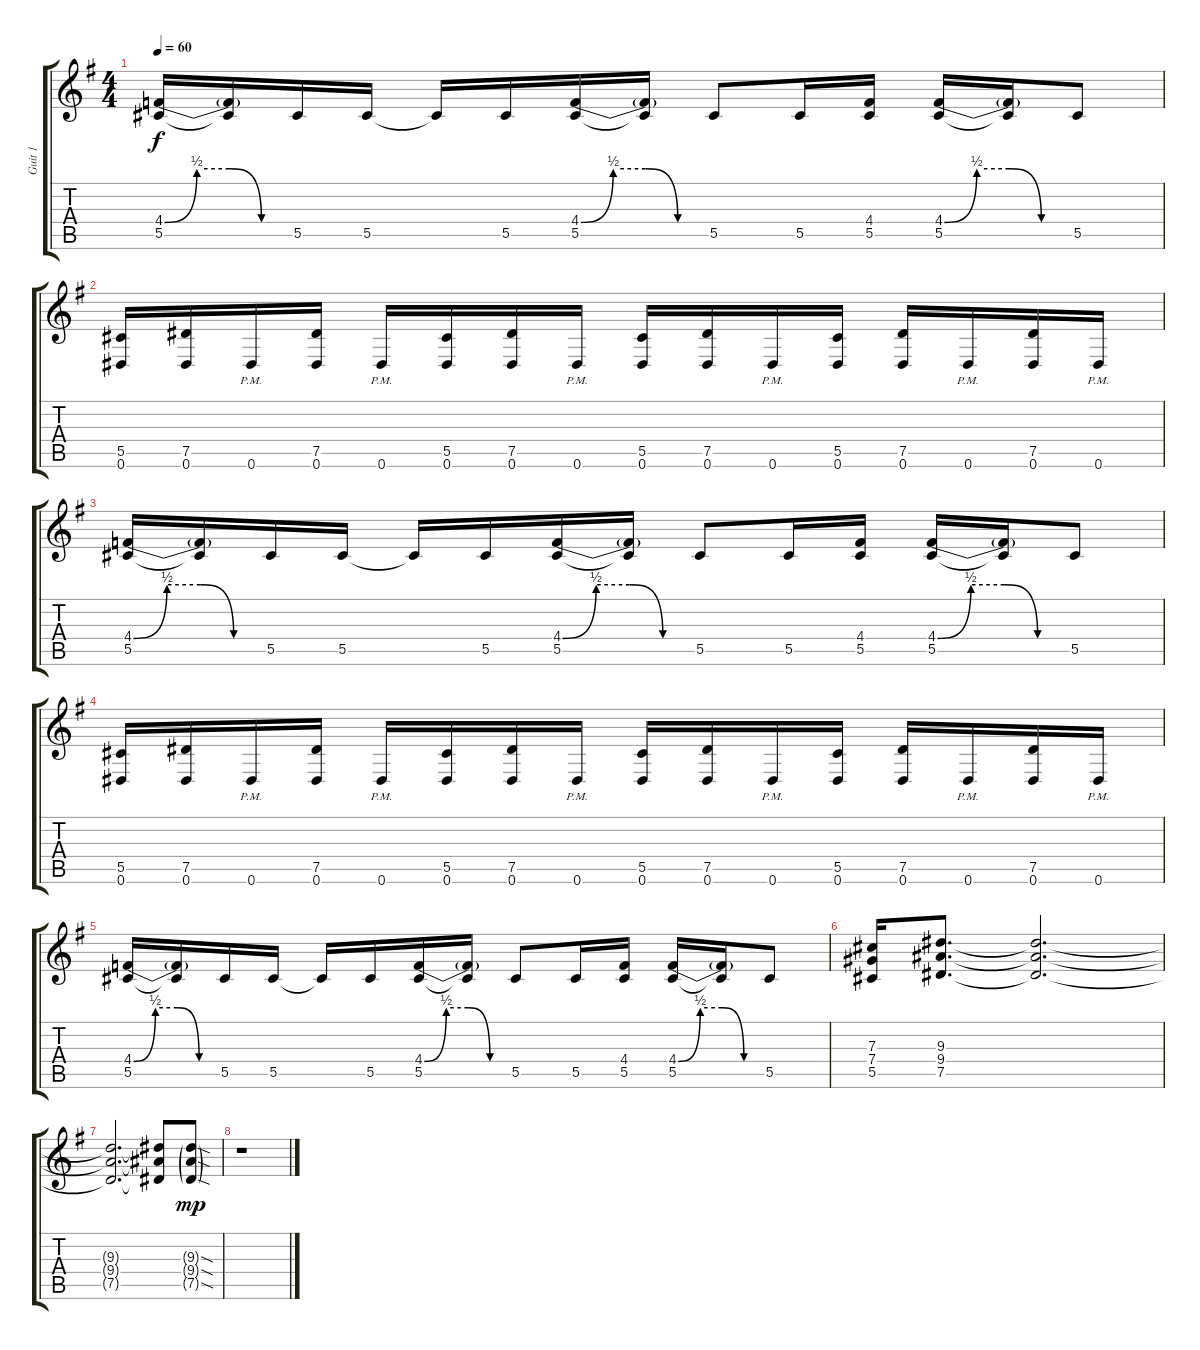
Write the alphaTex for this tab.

\track ("Guit 1" "Guit 1") {instrument overdrivenguitar}
\staff {score tabs}
\tuning (Eb4 Bb3 Gb3 Db3 Ab2 Eb2) {hide}
\ts (4 4)
\tempo 60
\clef g2
\ks g
(4.4{be (custom 0 0 15 2 30 2 45 0 60 0)} 5.5).16{dy f} (4.4{t} 5.5{t}).16 5.5.16 5.5.16 5.5{t}.16 5.5.16 (4.4{be (custom 0 0 15 2 30 2 45 0 60 0)} 5.5).16 (4.4{t} 5.5{t}).16 5.5.8 5.5.16 (4.4 5.5).16 (4.4{be (custom 0 0 15 2 30 2 45 0 60 0)} 5.5).16 (4.4{t} 5.5{t}).16 5.5.8 |
(5.5 0.6).16 (7.5 0.6).16 0.6{pm}.16 (7.5 0.6).16 0.6{pm}.16 (5.5 0.6).16 (7.5 0.6).16 0.6{pm}.16 (5.5 0.6).16 (7.5 0.6).16 0.6{pm}.16 (5.5 0.6).16 (7.5 0.6).16 0.6{pm}.16 (7.5 0.6).16 0.6{pm}.16 |
(4.4{be (custom 0 0 15 2 30 2 45 0 60 0)} 5.5).16 (4.4{t} 5.5{t}).16 5.5.16 5.5.16 5.5{t}.16 5.5.16 (4.4{be (custom 0 0 15 2 30 2 45 0 60 0)} 5.5).16 (4.4{t} 5.5{t}).16 5.5.8 5.5.16 (4.4 5.5).16 (4.4{be (custom 0 0 15 2 30 2 45 0 60 0)} 5.5).16 (4.4{t} 5.5{t}).16 5.5.8 |
(5.5 0.6).16 (7.5 0.6).16 0.6{pm}.16 (7.5 0.6).16 0.6{pm}.16 (5.5 0.6).16 (7.5 0.6).16 0.6{pm}.16 (5.5 0.6).16 (7.5 0.6).16 0.6{pm}.16 (5.5 0.6).16 (7.5 0.6).16 0.6{pm}.16 (7.5 0.6).16 0.6{pm}.16 |
(4.4{be (custom 0 0 15 2 30 2 45 0 60 0)} 5.5).16 (4.4{t} 5.5{t}).16 5.5.16 5.5.16 5.5{t}.16 5.5.16 (4.4{be (custom 0 0 15 2 30 2 45 0 60 0)} 5.5).16 (4.4{t} 5.5{t}).16 5.5.8 5.5.16 (4.4 5.5).16 (4.4{be (custom 0 0 15 2 30 2 45 0 60 0)} 5.5).16 (4.4{t} 5.5{t}).16 5.5.8 |
(7.3 7.4 5.5).16 (9.3 9.4 7.5).8{d} (9.3{t} 9.4{t} 7.5{t}).2{d} |
(9.3{t} 9.4{t} 7.5{t}).2{d} (9.3{t} 9.4{t} 7.5{t}).8 (9.3{sod g} 9.4{sod g} 7.5{sod g}).8{dy mp} |
r.1
